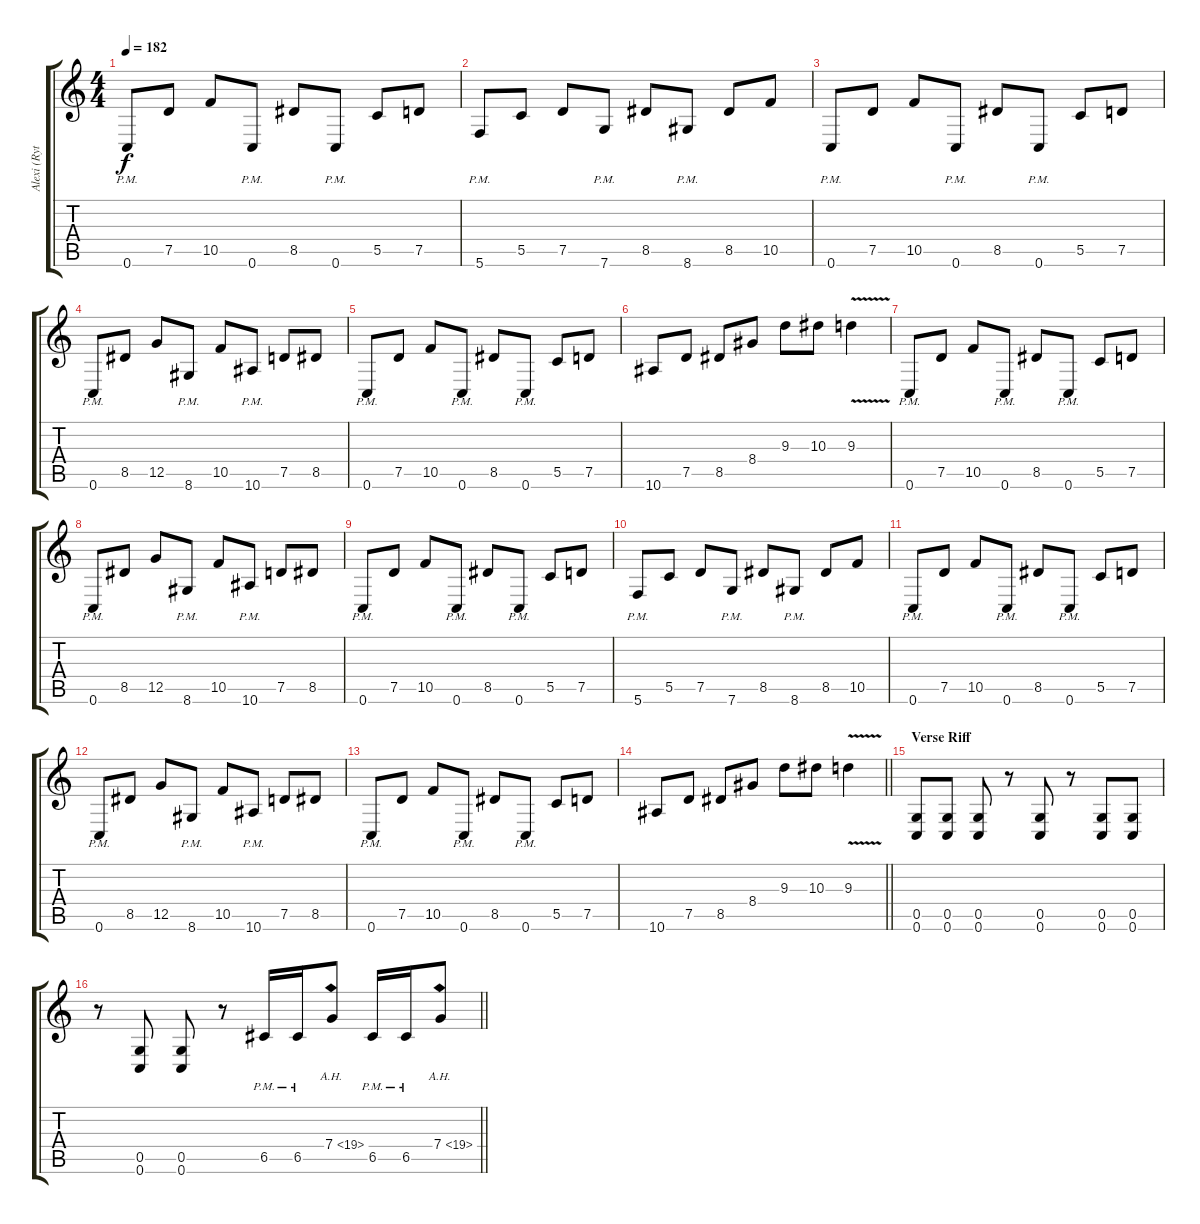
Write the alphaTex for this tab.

\track ("Alexi (Rythm Guitar)" "Alexi (Ryt") {instrument overdrivenguitar}
\staff {score tabs}
\tuning (D4 A3 F3 C3 G2 C2) {hide}
\ts (4 4)
\tempo 182
\clef g2
\ks c
0.6{pm}.8{dy f} 7.5.8 10.5.8 0.6{pm}.8 8.5.8 0.6{pm}.8 5.5.8 7.5.8 |
5.6{pm}.8 5.5.8 7.5.8 7.6{pm}.8 8.5.8 8.6{pm}.8 8.5.8 10.5.8 |
0.6{pm}.8 7.5.8 10.5.8 0.6{pm}.8 8.5.8 0.6{pm}.8 5.5.8 7.5.8 |
0.6{pm}.8 8.5.8 12.5.8 8.6{pm}.8 10.5.8 10.6{pm}.8 7.5.8 8.5.8 |
0.6{pm}.8 7.5.8 10.5.8 0.6{pm}.8 8.5.8 0.6{pm}.8 5.5.8 7.5.8 |
10.6.8 7.5.8 8.5.8 8.4.8 9.3.8 10.3.8 9.3{v}.4 |
0.6{pm}.8 7.5.8 10.5.8 0.6{pm}.8 8.5.8 0.6{pm}.8 5.5.8 7.5.8 |
0.6{pm}.8 8.5.8 12.5.8 8.6{pm}.8 10.5.8 10.6{pm}.8 7.5.8 8.5.8 |
0.6{pm}.8 7.5.8 10.5.8 0.6{pm}.8 8.5.8 0.6{pm}.8 5.5.8 7.5.8 |
5.6{pm}.8 5.5.8 7.5.8 7.6{pm}.8 8.5.8 8.6{pm}.8 8.5.8 10.5.8 |
0.6{pm}.8 7.5.8 10.5.8 0.6{pm}.8 8.5.8 0.6{pm}.8 5.5.8 7.5.8 |
0.6{pm}.8 8.5.8 12.5.8 8.6{pm}.8 10.5.8 10.6{pm}.8 7.5.8 8.5.8 |
0.6{pm}.8 7.5.8 10.5.8 0.6{pm}.8 8.5.8 0.6{pm}.8 5.5.8 7.5.8 |
\barLineRight lightlight
10.6.8 7.5.8 8.5.8 8.4.8 9.3.8 10.3.8 9.3{v}.4 |
\section ("" "Verse Riff")
(0.5 0.6).8{volume 13} (0.5 0.6).8 (0.5 0.6).8 r.8 (0.5 0.6).8 r.8 (0.5 0.6).8 (0.5 0.6).8 |
\barLineRight lightlight
r.8 (0.5 0.6).8 (0.5 0.6).8 r.8 6.5{pm}.16{volume 13 balance 3 instrument overdrivenguitar} 6.5{pm}.16 7.4{ah 12}.8 6.5{pm}.16 6.5{pm}.16 7.4{ah 12}.8
